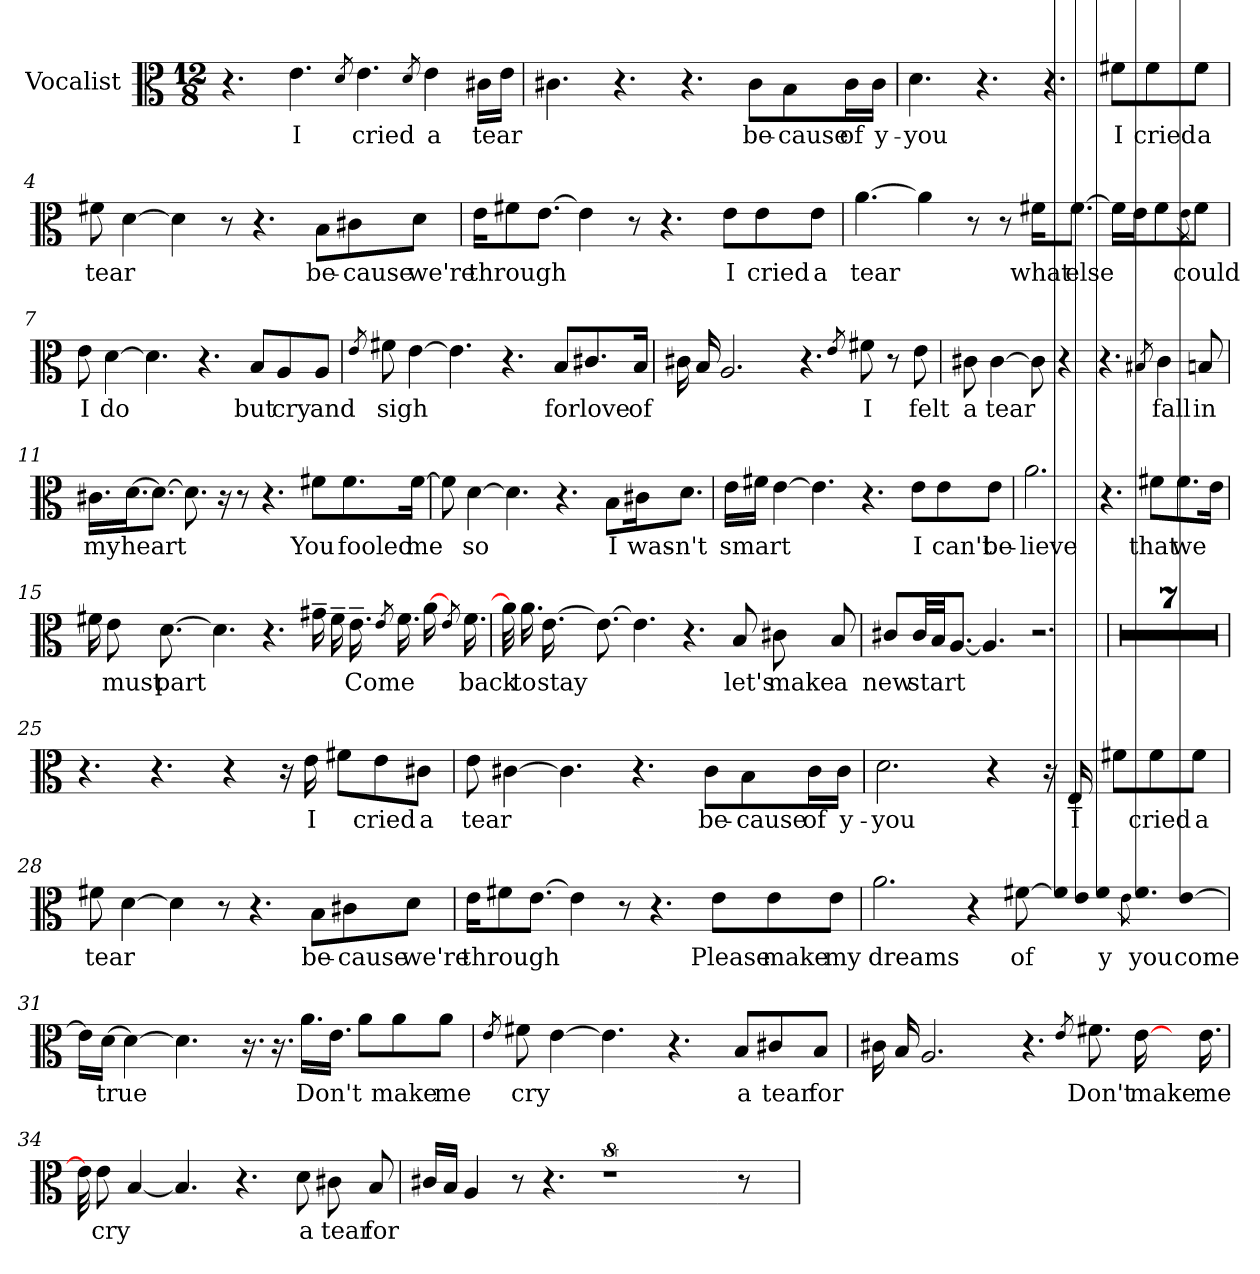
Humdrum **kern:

**kern	**text
*part1	*part1
*staff1	*staff1
*I"Vocalist	*
*clefC3	*
*M12/8	*
=1	=1
*clefC3	*
*M12/8	*
4.r	.
4.e	I
8qd	_
4.e	cried
8qd	_
4e	a
16c#X\LL	tear
16e\JJ	_
=2	=2
4.c#X	_
4.r	.
4.r	.
8c#\L	be-
8B\	-cause
16c#\L	of
16c#\JJ	y-
=3	=3
4.d	-you
4.r	.
4.r	.
8f#X\L	I
8f#\	cried
8f#\J	a
=4	=4
8f#X	tear
[4d	_
4d]	_
8r	.
4.r	.
8B\L	be-
8c#X\	-cause
8d\J	we're
=5	=5
16e\KL	through
8f#X\	_
[8.e\J	_
4e]	_
8r	.
4.r	.
8e\L	I
8e\	cried
8e\J	a
=6	=6
[4.a	tear
4a]	_
8r	.
8r	.
16f#X\KL	what
[8.f#\J	else
16f#\LL]	_
16e\J	_
8f#\	_
8qe\	_
8f#\J	could
=7	=7
8e	I
[4d	do
4.d]	_
4.r	.
8B/L	but
8A/	cry
8A/J	and
=8	=8
8qe	_
8f#X	sigh
[4e	_
4.e]	_
4.r	.
8B/L	for
8.c#X/	love
16B/Jk	of
=9	=9
16c#X	_
16B	_
2.A	_
4.r	.
8qe	_
8f#X	I
8r	.
8e	felt
=10	=10
8c#X	a
[4c#	tear
8c#]	_
4r	.
4.r	.
8qB#X	_
4c#	fall
8Bn	in
=11	=11
16.c#X\LL	my
[16.d\J	heart
8.d\J_	_
8.d]	_
16r	.
8r	.
4.r	.
8f#X\L	You
8.f#\	fooled
[16f#\Jk	me
=12	=12
8f#]	_
[4d	so
4.d]	_
4.r	.
8B\L	I
16c#X\K	was-
8.d\J	-n't
=13	=13
16e\LL	smart
16f#X\JJ	_
[4e	_
4.e]	_
4.r	.
8e\L	I
8e\	can't
8e\J	be-
=14	=14
2.a	-lieve
4.r	.
8f#X\L	that
8.f#\	we
16e\Jk	_
=15	=15
16f#X	_
8e	must
[8.d	part
4.d]	_
4.r	.
16g#X~	_
16f#~	_
16.e~	Come
8qe	_
16.f#	_
[16a	_
32ryy	.
8qe	_
16.f#	back
=16	=16
32a]	.
16.a	to
[16.e	stay
8.e_	_
4.e]	_
4.r	.
8B	let's
8c#X	make
8B	a
=17	=17
8c#X/L	new
32c#/LL	start
32B/JJ	_
[8.A/J	_
4.A]	_
2.r	.
=18	=18
1.r	.
=19	=19
1.r	.
=20	=20
1.r	.
=21	=21
1.r	.
=22	=22
1.r	.
=23	=23
1.r	.
=24	=24
1.r	.
=25	=25
4.r	.
4.r	.
4r	.
16r	.
16e	I
8f#X\L	_
8e\	cried
8c#X\J	a
=26	=26
8e	tear
[4c#X	_
4.c#]	_
4.r	.
8c#\L	be-
8B\	-cause
16c#\L	of
16c#\JJ	y-
=27	=27
2.d	-you
4r	.
16r	.
16E~	I
8f#X\L	_
8f#\	cried
8f#\J	a
=28	=28
8f#X	tear
[4d	_
4d]	_
8r	.
4.r	.
8B\L	be-
8c#X\	-cause
8d\J	we're
=29	=29
16e\KL	through
8f#X\	_
[8.e\J	_
4e]	_
8r	.
4.r	.
8e\L	Please
8e\	make
8e\J	my
=30	=30
2.a	dreams
4r	.
[8f#X	of
16f#\LL]	_
16e\J	_
8f#\	y-
8qe\	_
16.f#\L	-you
[32e\JJk	come
=31	=31
16e\LL]	_
[16d\JJ	true
4d_	_
4.d]	_
16.r	.
16.r	.
16.a\LL	Don't
16.e\JJ	_
8a\L	_
8a\	make
8a\J	me
=32	=32
8qe	_
8f#X	cry
[4e	_
4.e]	_
4.r	.
8B/L	a
8c#X/	tear
8B/J	for
=33	=33
16c#X	_
16B	_
2.A	_
4.r	.
8qe	_
8.f#X	Don't
[16e	make
32ryy	.
16.e	me
=34	=34
32e]	.
8e	cry
[4B	_
4.B]	_
4.r	.
8d	a
8c#X	tear
8B	for
=35	=35
16c#X/LL	_
16B/JJ	_
4A	_
8r	.
4.r	.
8%5r	.
8ryy	.
=36-	=36-
8r	.
=	=
*-	*-
